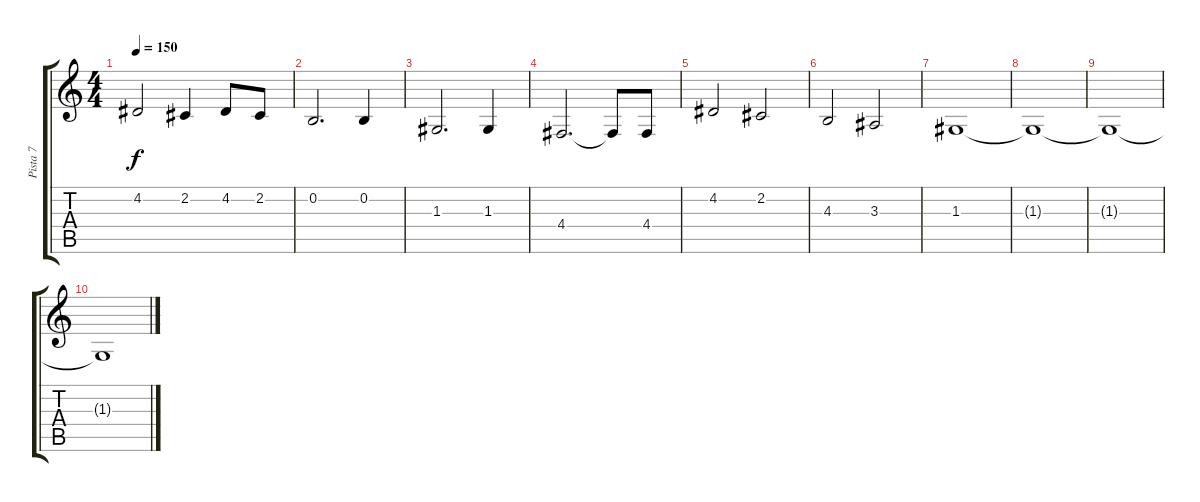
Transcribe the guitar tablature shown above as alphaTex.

\track ("Pista 7" "Pista 7") {instrument electricgrandpiano}
\staff {score tabs}
\tuning (E4 B3 G3 D3 A2 E2) {hide}
\ts (4 4)
\tempo 150
\clef g2
\ks c
4.2.2{dy f} 2.2.4 4.2.8 2.2.8 |
0.2.2{d} 0.2.4 |
1.3.2{d} 1.3.4 |
4.4.2{d} 4.4{t}.8 4.4.8 |
4.2.2 2.2.2 |
4.3.2 3.3.2 |
1.3.1 |
1.3{t}.1 |
1.3{t}.1 |
1.3{t}.1
